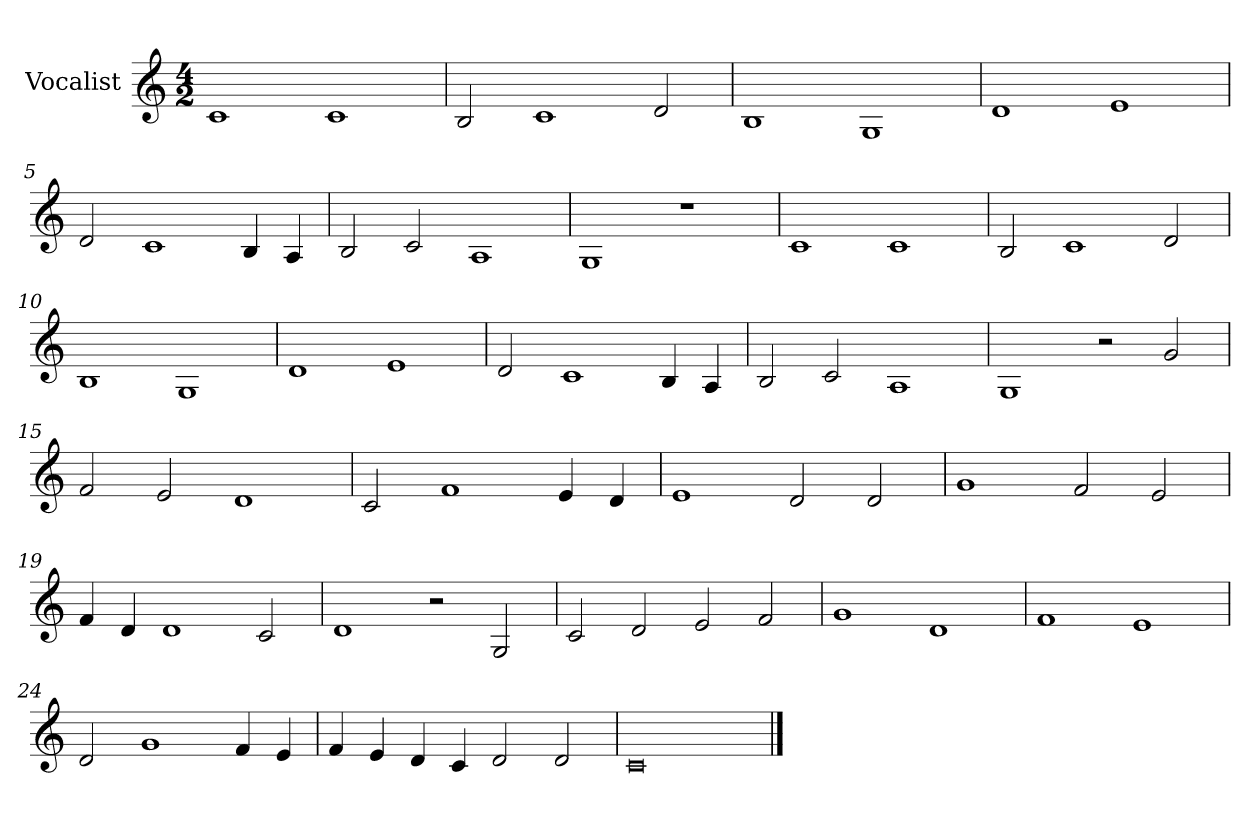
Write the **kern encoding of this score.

**kern
*part1
*staff1
*I"Vocalist
*k[]
*C:
*M4/2
=1
1c
1c
=2
2B
1c
2d
=3
1B
1G
=4
1d
1e
=5
2d
1c
4B
4A
=6
2B
2c
1A
=7
1G
1r
=8
1c
1c
=9
2B
1c
2d
=10
1B
1G
=11
1d
1e
=12
2d
1c
4B
4A
=13
2B
2c
1A
=14
1G
2r
2g
=15
2f
2e
1d
=16
2c
1f
4e
4d
=17
1e
2d
2d
=18
1g
2f
2e
=19
4f
4d
1d
2c
=20
1d
2r
2G
=21
2c
2d
2e
2f
=22
1g
1d
=23
1f
1e
=24
2d
1g
4f
4e
=25
4f
4e
4d
4c
2d
2d
=26
0c
==
*-
